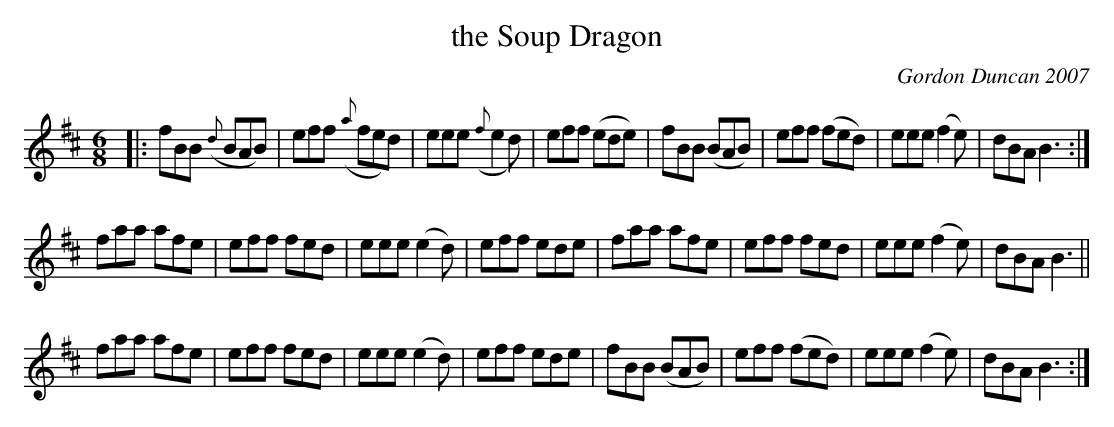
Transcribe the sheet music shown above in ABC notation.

X:1
T: the Soup Dragon
C: Gordon Duncan 2007
M: 6/8
L: 1/8
K: Bm
|:\
fBB ({d}BAB) | eff ({a}fed) | eee ({f}e2d) | eff (ede) |\
fBB (BAB) | eff (fed) | eee (f2e) | dBA B3 :|
faa afe | eff fed | eee (e2d) | eff ede |\
faa afe | eff fed | eee (f2e) | dBA B3 ||
faa afe | eff fed | eee (e2d) | eff ede |\
fBB (BAB) | eff (fed) | eee (f2e) | dBA B3 :|
